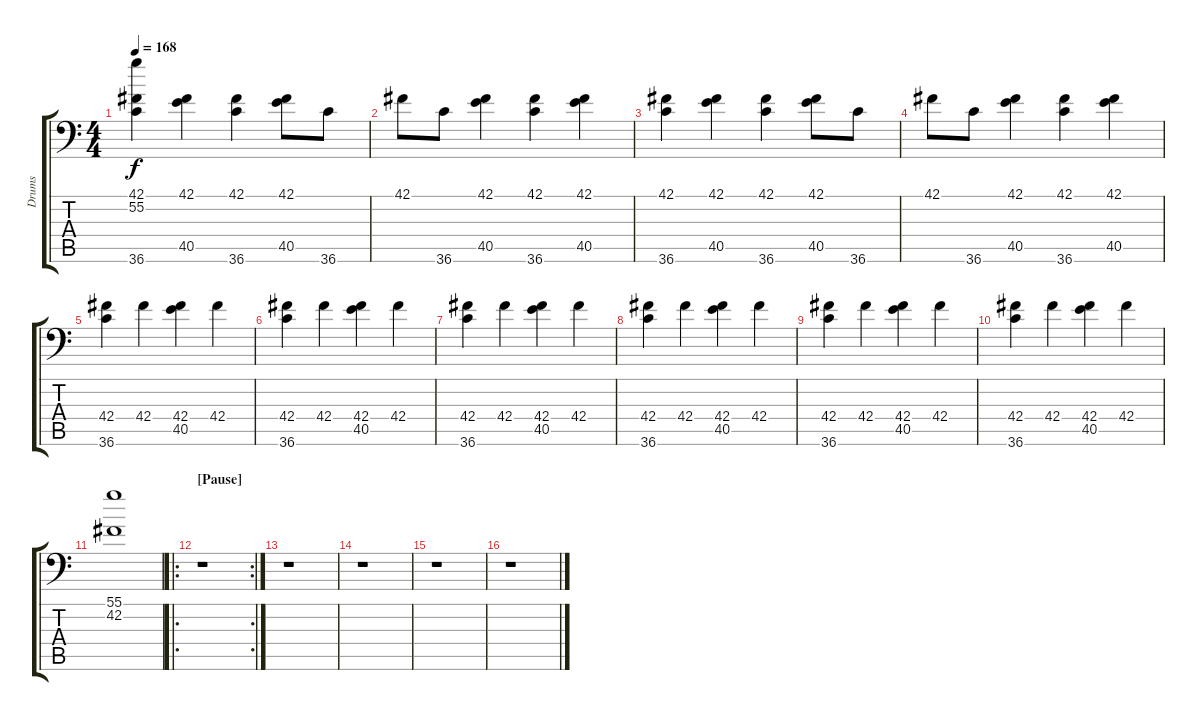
\track ("Drums" "Drums") {instrument acousticgrandpiano}
\staff {score tabs}
\tuning (C-1 C-1 C-1 C-1 C-1 C-1) {hide}
\ts (4 4)
\tempo 168
\clef f4
\ks c
(42.1 55.2 36.6).4{dy f} (42.1 40.5).4 (42.1 36.6).4 (42.1 40.5).8 36.6.8 |
42.1.8 36.6.8 (42.1 40.5).4 (42.1 36.6).4 (42.1 40.5).4 |
(42.1 36.6).4 (42.1 40.5).4 (42.1 36.6).4 (42.1 40.5).8 36.6.8 |
42.1.8 36.6.8 (42.1 40.5).4 (42.1 36.6).4 (42.1 40.5).4 |
(42.4 36.6).4 42.4.4 (42.4 40.5).4 42.4.4 |
(42.4 36.6).4 42.4.4 (42.4 40.5).4 42.4.4 |
(42.4 36.6).4 42.4.4 (42.4 40.5).4 42.4.4 |
(42.4 36.6).4 42.4.4 (42.4 40.5).4 42.4.4 |
(42.4 36.6).4 42.4.4 (42.4 40.5).4 42.4.4 |
(42.4 36.6).4 42.4.4 (42.4 40.5).4 42.4.4 |
(55.1 42.2).1 |
\ro
\rc 2
\section ("" "[Pause]")
r.1 |
r.1 |
r.1 |
r.1 |
r.1
